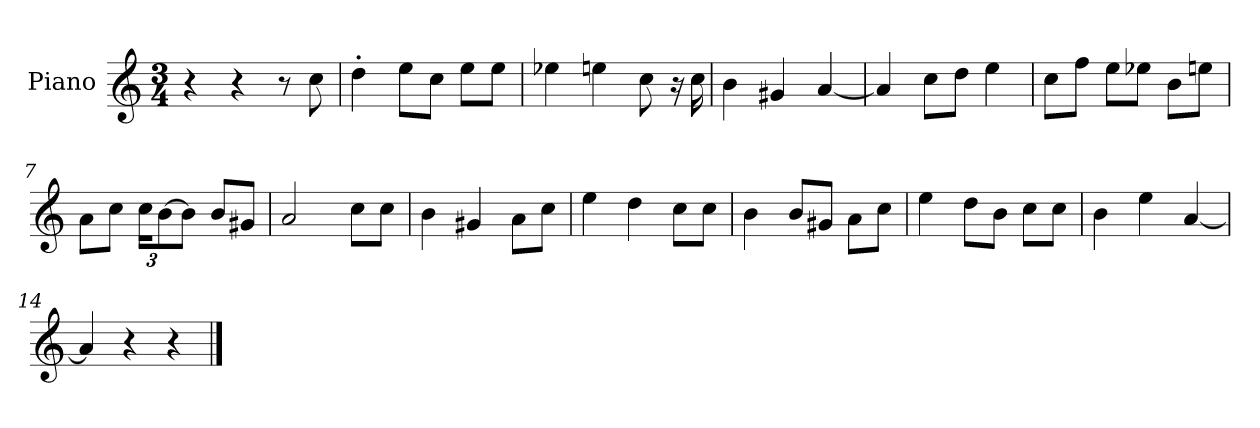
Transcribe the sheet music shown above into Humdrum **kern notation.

**kern
*part1
*staff1
*I"Piano
*I'P-no
*clefG2
*k[]
*M3/4
*MM176
=1
4r
4r
8r
8cc\
=2
4dd'\
8ee\L
8cc\J
8ee\L
8ee\J
=3
4ee-X\
4een\
8cc\
16r
16cc\
=4
4b\
4g#X/
[4a/
=5
4a/]
8cc\L
8dd\J
4ee\
=6
8cc\L
8ff\J
8ee\L
8ee-X\J
8b\L
8een\J
=7
8a\L
8cc\J
*Xbrackettup
24cc\KL
[12b\
8b\J]
8b/L
8g#X/J
!!LO:LB:g=z
=8
2a/
8cc\L
8cc\J
=9
4b\
4g#X/
8a\L
8cc\J
=10
4ee\
4dd\
8cc\L
8cc\J
=11
4b\
8b/L
8g#X/J
8a\L
8cc\J
=12
4ee\
8dd\L
8b\J
8cc\L
8cc\J
=13
4b\
4ee\
[4a/
=14
4a/]
4r
4r
==
*-
